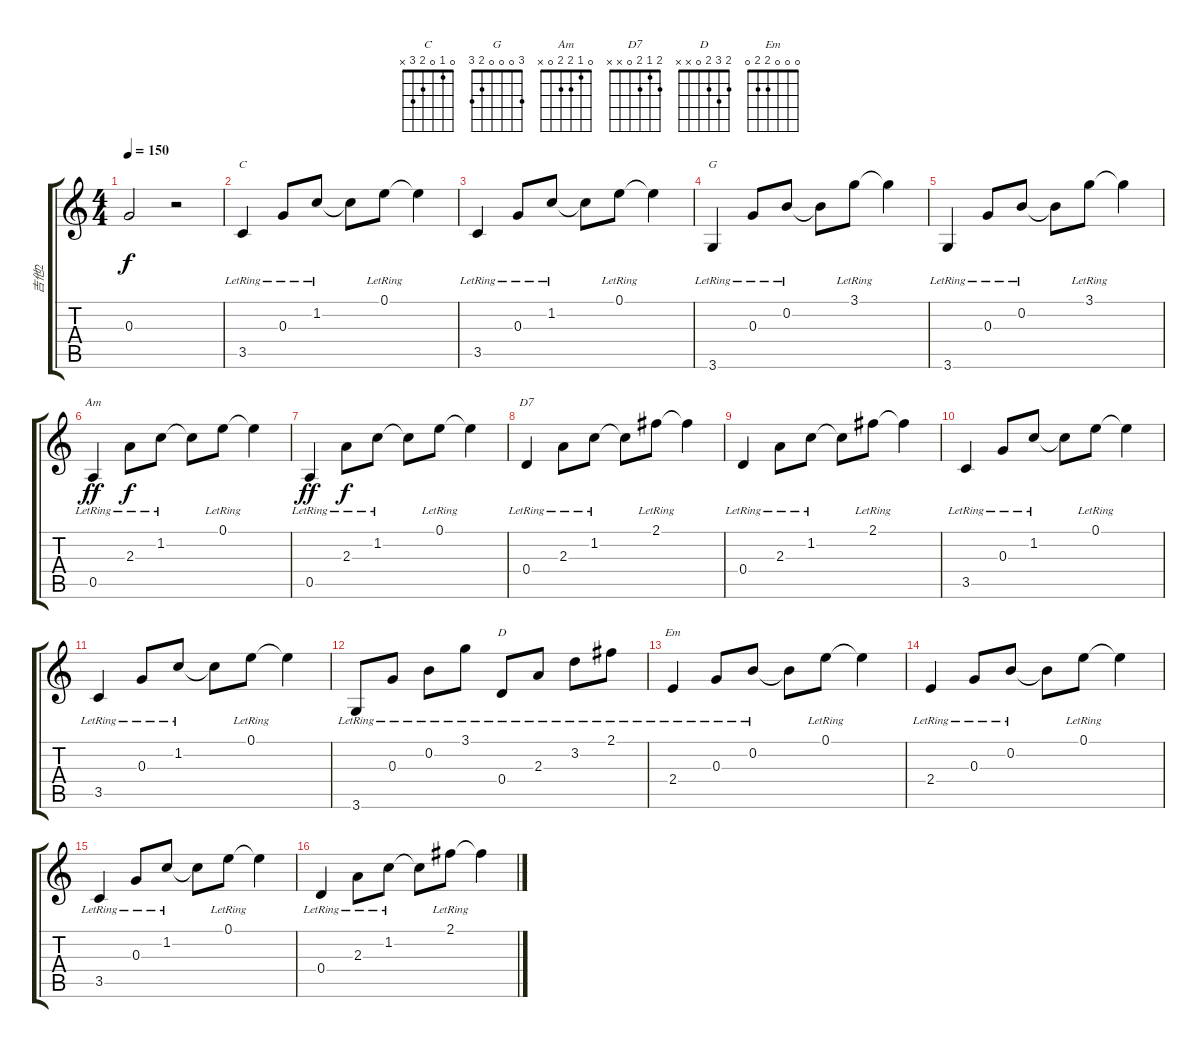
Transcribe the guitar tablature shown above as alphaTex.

\track ("吉他2" "吉他2") {instrument acousticguitarsteel}
\staff {score tabs}
\tuning (E4 B3 G3 D3 A2 E2) {hide}
\chord ("C" 0 1 0 2 3 x)
\chord ("G" 3 0 0 0 2 3)
\chord ("Am" 0 1 2 2 0 x)
\chord ("D7" 2 1 2 0 x x)
\chord ("D" 2 3 2 0 x x)
\chord ("Em" 0 0 0 2 2 0)
\ts (4 4)
\tempo 150
\clef g2
\ks c
0.3.2{dy f} r.2 |
3.5{lr}.4{ch "C"} 0.3{lr}.8 1.2{lr}.8 1.2{t}.8 0.1{lr}.8 0.1{t}.4 |
3.5{lr}.4 0.3{lr}.8 1.2{lr}.8 1.2{t}.8 0.1{lr}.8 0.1{t}.4 |
3.6{lr}.4{ch "G"} 0.3{lr}.8 0.2{lr}.8 0.2{t}.8 3.1{lr}.8 3.1{t}.4 |
3.6{lr}.4 0.3{lr}.8 0.2{lr}.8 0.2{t}.8 3.1{lr}.8 3.1{t}.4 |
0.5{lr}.4{ch "Am" dy ff} 2.3{lr}.8{dy f} 1.2{lr}.8 1.2{t}.8 0.1{lr}.8 0.1{t}.4 |
0.5{lr}.4{dy ff} 2.3{lr}.8{dy f} 1.2{lr}.8 1.2{t}.8 0.1{lr}.8 0.1{t}.4 |
0.4{lr}.4{ch "D7"} 2.3{lr}.8 1.2{lr}.8 1.2{t}.8 2.1{lr}.8 2.1{t}.4 |
0.4{lr}.4 2.3{lr}.8 1.2{lr}.8 1.2{t}.8 2.1{lr}.8 2.1{t}.4 |
3.5{lr}.4 0.3{lr}.8 1.2{lr}.8 1.2{t}.8 0.1{lr}.8 0.1{t}.4 |
3.5{lr}.4 0.3{lr}.8 1.2{lr}.8 1.2{t}.8 0.1{lr}.8 0.1{t}.4 |
3.6{lr}.8 0.3{lr}.8 0.2{lr}.8 3.1{lr}.8 0.4{lr}.8{ch "D"} 2.3{lr}.8 3.2{lr}.8 2.1{lr}.8 |
2.4{lr}.4{ch "Em"} 0.3{lr}.8 0.2{lr}.8 0.2{t}.8 0.1{lr}.8 0.1{t}.4 |
2.4{lr}.4 0.3{lr}.8 0.2{lr}.8 0.2{t}.8 0.1{lr}.8 0.1{t}.4 |
3.5{lr}.4 0.3{lr}.8 1.2{lr}.8 1.2{t}.8 0.1{lr}.8 0.1{t}.4 |
0.4{lr}.4 2.3{lr}.8 1.2{lr}.8 1.2{t}.8 2.1{lr}.8 2.1{t}.4
